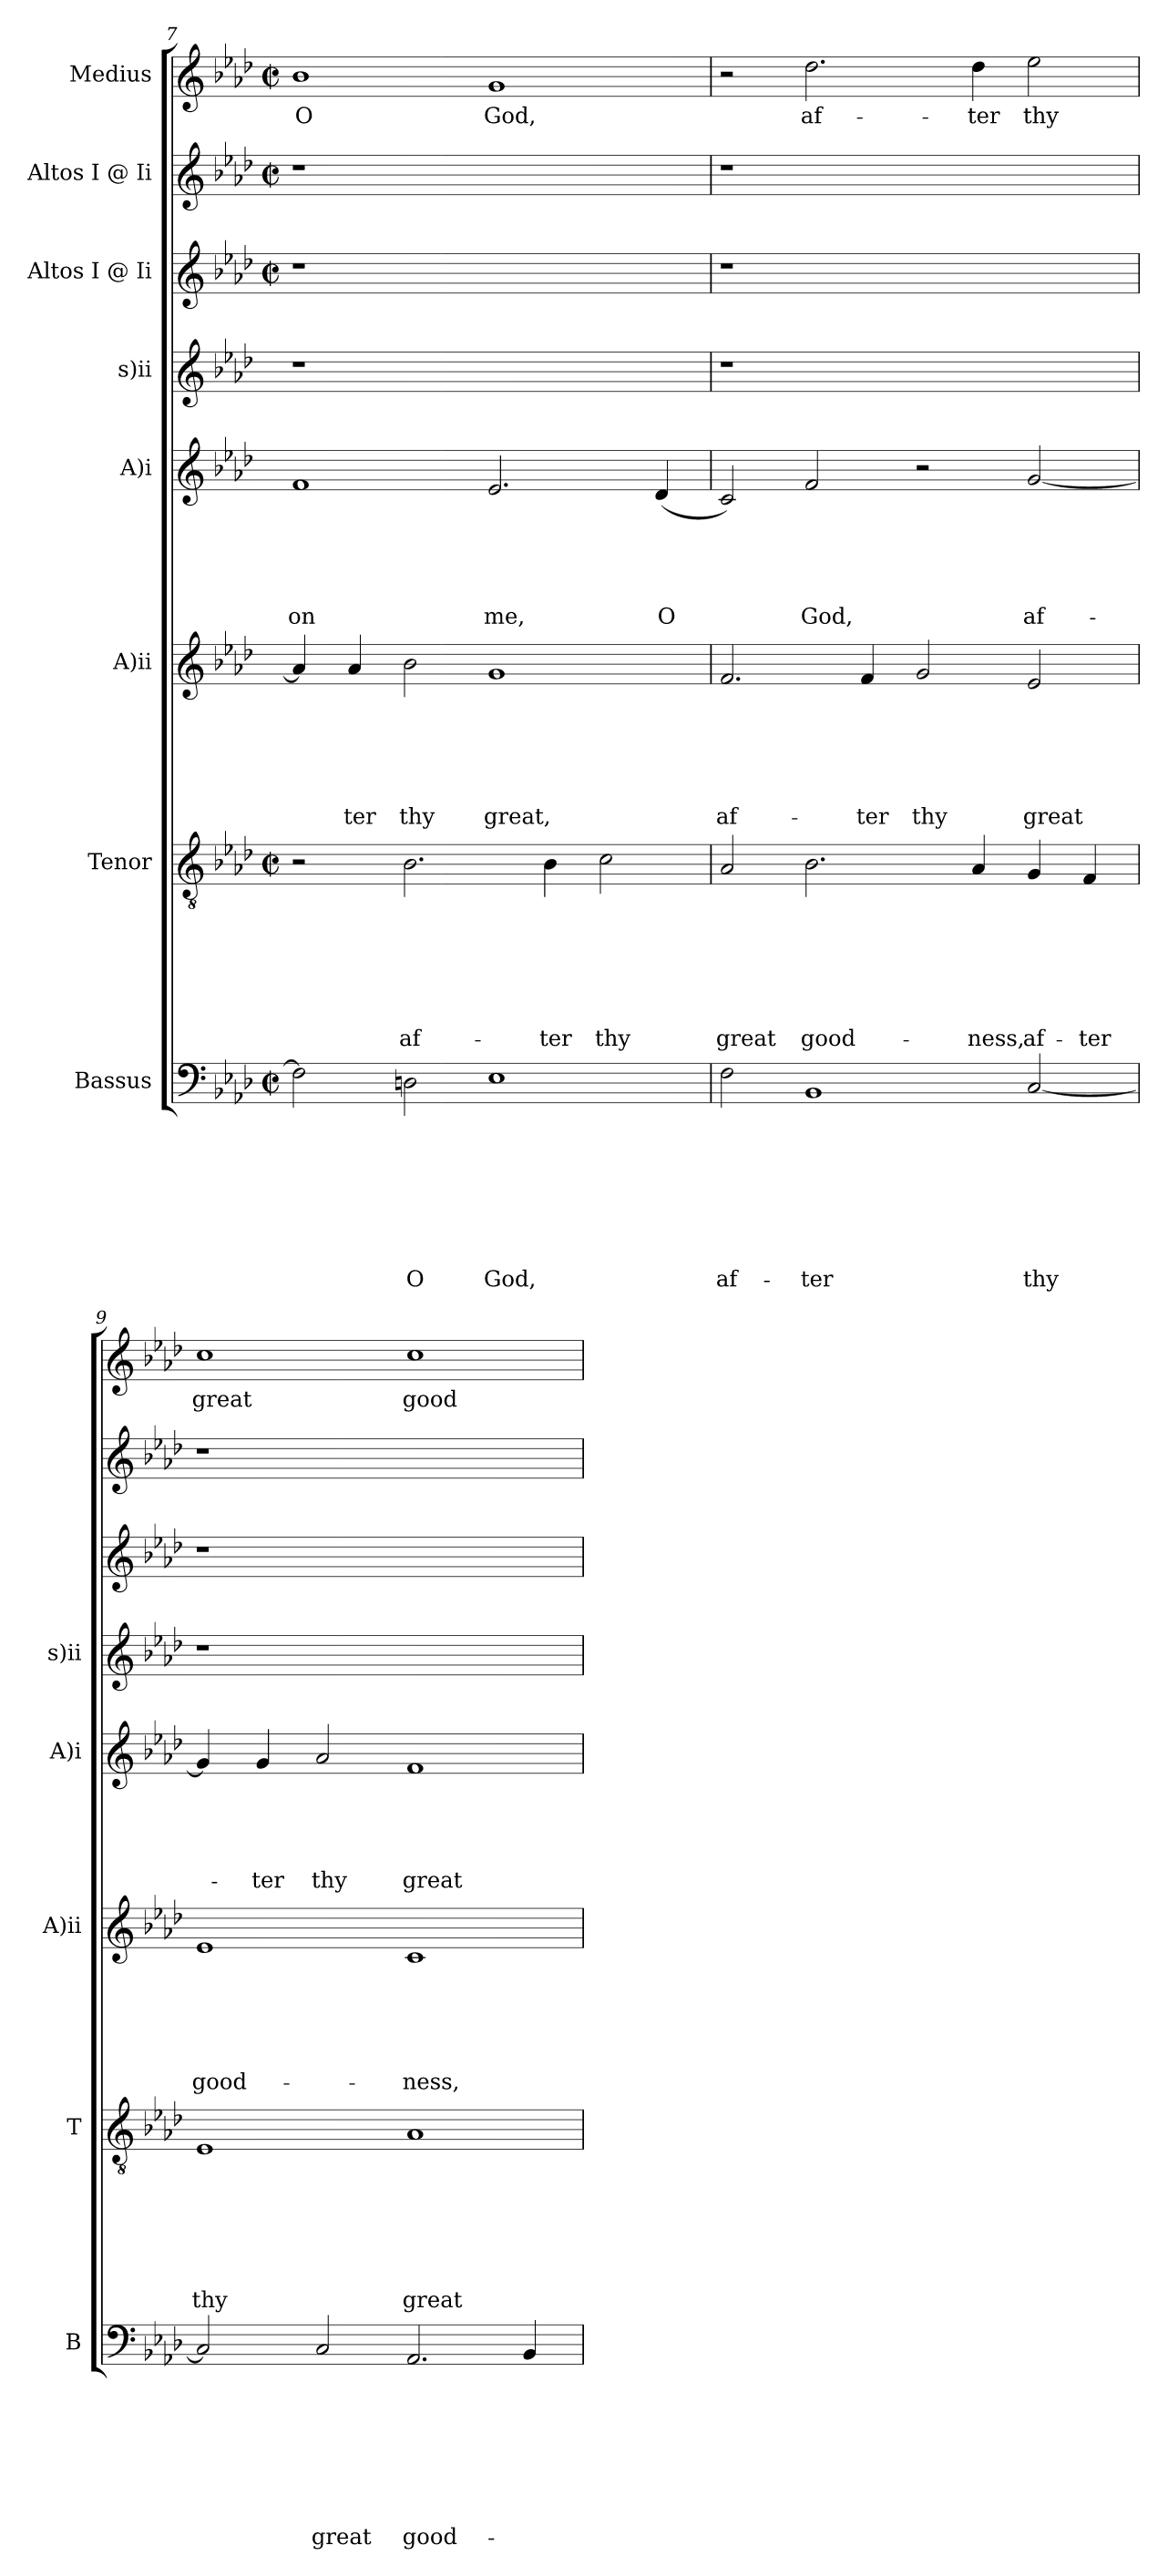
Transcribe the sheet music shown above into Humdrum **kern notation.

**kern	**text	**text	**text	**text	**text	**text	**text	**text	**kern	**text	**text	**text	**text	**text	**text	**text	**kern	**text	**text	**text	**text	**text	**text	**kern	**text	**text	**text	**text	**text	**kern	**kern	**kern	**kern	**text
*part8	*part8	*part8	*part8	*part8	*part8	*part8	*part8	*part8	*part7	*part7	*part7	*part7	*part7	*part7	*part7	*part7	*part6	*part6	*part6	*part6	*part6	*part6	*part6	*part5	*part5	*part5	*part5	*part5	*part5	*part4	*part3	*part2	*part1	*part1
*staff8	*staff8	*staff8	*staff8	*staff8	*staff8	*staff8	*staff8	*staff8	*staff7	*staff7	*staff7	*staff7	*staff7	*staff7	*staff7	*staff7	*staff6	*staff6	*staff6	*staff6	*staff6	*staff6	*staff6	*staff5	*staff5	*staff5	*staff5	*staff5	*staff5	*staff4	*staff3	*staff2	*staff1	*staff1
*I"Bassus	*	*	*	*	*	*	*	*	*I"Tenor	*	*	*	*	*	*	*	*I"A)ii	*	*	*	*	*	*	*I"A)i	*	*	*	*	*	*I"s)ii	*I"Altos I @ Ii	*I"Altos I @ Ii	*I"Medius	*
*I'B	*	*	*	*	*	*	*	*	*I'T	*	*	*	*	*	*	*	*I'A)ii	*	*	*	*	*	*	*I'A)i	*	*	*	*	*	*I's)ii	*	*	*	*
*clefF4	*	*	*	*	*	*	*	*	*clefGv2	*	*	*	*	*	*	*	*clefG2	*	*	*	*	*	*	*clefG2	*	*	*	*	*	*clefG2	*clefG2	*clefG2	*clefG2	*
*k[b-e-a-d-]	*	*	*	*	*	*	*	*	*k[b-e-a-d-]	*	*	*	*	*	*	*	*k[b-e-a-d-]	*	*	*	*	*	*	*k[b-e-a-d-]	*	*	*	*	*	*k[b-e-a-d-]	*k[b-e-a-d-]	*k[b-e-a-d-]	*k[b-e-a-d-]	*
*A-:	*	*	*	*	*	*	*	*	*A-:	*	*	*	*	*	*	*	*A-:	*	*	*	*	*	*	*A-:	*	*	*	*	*	*A-:	*A-:	*A-:	*A-:	*
*M2/2	*	*	*	*	*	*	*	*	*M2/2	*	*	*	*	*	*	*	*	*	*	*	*	*	*	*	*	*	*	*	*	*	*M2/2	*M2/2	*M2/2	*
*met(c|)	*	*	*	*	*	*	*	*	*met(c|)	*	*	*	*	*	*	*	*	*	*	*	*	*	*	*	*	*	*	*	*	*	*met(c|)	*met(c|)	*met(c|)	*
=7	=7	=7	=7	=7	=7	=7	=7	=7	=7	=7	=7	=7	=7	=7	=7	=7	=7	=7	=7	=7	=7	=7	=7	=7	=7	=7	=7	=7	=7	=7	=7	=7	=7	=7
!	!	!	!	!	!	!	!	!	!	!	!	!	!	!	!	!	!	!	!	!	!	!	!	!	!	!	!	!	!LO:LY:b	!	!	!	!	!LO:LY:b
2F\]	.	.	.	.	.	.	.	.	2r	.	.	.	.	.	.	.	4a-/]	.	.	.	.	.	.	1f	.	.	.	.	-on	1r	1r	1r	1b-	O
!	!	!	!	!	!	!	!	!	!	!	!	!	!	!	!	!	!	!	!	!	!	!	!LO:LY:b	!	!	!	!	!	!	!	!	!	!	!
.	.	.	.	.	.	.	.	.	.	.	.	.	.	.	.	.	4a-/	.	.	.	.	.	-ter	.	.	.	.	.	.	.	.	.	.	.
!	!	!	!	!	!	!	!	!LO:LY:b	!	!	!	!	!	!	!	!LO:LY:b	!	!	!	!	!	!	!LO:LY:b	!	!	!	!	!	!	!	!	!	!	!
2Dn\	.	.	.	.	.	.	.	O	2.B-\	.	.	.	.	.	.	af-	2b-\	.	.	.	.	.	thy	.	.	.	.	.	.	.	.	.	.	.
!	!	!	!	!	!	!	!	!LO:LY:b	!	!	!	!	!	!	!	!	!	!	!	!	!	!	!LO:LY:b	!	!	!	!	!	!LO:LY:b	!	!	!	!	!LO:LY:b
1E-	.	.	.	.	.	.	.	God,	.	.	.	.	.	.	.	.	1g	.	.	.	.	.	great,	2.e-/	.	.	.	.	me,	1ryy	1ryy	1ryy	1g	God,
!	!	!	!	!	!	!	!	!	!	!	!	!	!	!	!	!LO:LY:b	!	!	!	!	!	!	!	!	!	!	!	!	!	!	!	!	!	!
.	.	.	.	.	.	.	.	.	4B-\	.	.	.	.	.	.	-ter	.	.	.	.	.	.	.	.	.	.	.	.	.	.	.	.	.	.
!	!	!	!	!	!	!	!	!	!	!	!	!	!	!	!	!LO:LY:b	!	!	!	!	!	!	!	!	!	!	!	!	!	!	!	!	!	!
.	.	.	.	.	.	.	.	.	2c\	.	.	.	.	.	.	thy	.	.	.	.	.	.	.	.	.	.	.	.	.	.	.	.	.	.
!	!	!	!	!	!	!	!	!	!	!	!	!	!	!	!	!	!	!	!	!	!	!	!	!	!	!	!	!	!LO:LY:b	!	!	!	!	!
.	.	.	.	.	.	.	.	.	.	.	.	.	.	.	.	.	.	.	.	.	.	.	.	(<4d-/	.	.	.	.	O	.	.	.	.	.
=8	=8	=8	=8	=8	=8	=8	=8	=8	=8	=8	=8	=8	=8	=8	=8	=8	=8	=8	=8	=8	=8	=8	=8	=8	=8	=8	=8	=8	=8	=8	=8	=8	=8	=8
!	!	!	!	!	!	!	!	!LO:LY:b	!	!	!	!	!	!	!	!LO:LY:b	!	!	!	!	!	!	!LO:LY:b	!	!	!	!	!	!	!	!	!	!	!
2F\	.	.	.	.	.	.	.	af-	2A-/	.	.	.	.	.	.	great	2.f/	.	.	.	.	.	af-	2c/)	.	.	.	.	.	1r	1r	1r	2r	.
!	!	!	!	!	!	!	!	!LO:LY:b	!	!	!	!	!	!	!	!LO:LY:b	!	!	!	!	!	!	!	!	!	!	!	!	!LO:LY:b	!	!	!	!	!LO:LY:b
1BB-	.	.	.	.	.	.	.	-ter	2.B-\	.	.	.	.	.	.	good-	.	.	.	.	.	.	.	2f/	.	.	.	.	God,	.	.	.	2.dd-\	af-
!	!	!	!	!	!	!	!	!	!	!	!	!	!	!	!	!	!	!	!	!	!	!	!LO:LY:b	!	!	!	!	!	!	!	!	!	!	!
.	.	.	.	.	.	.	.	.	.	.	.	.	.	.	.	.	4f/	.	.	.	.	.	-ter	.	.	.	.	.	.	.	.	.	.	.
!	!	!	!	!	!	!	!	!	!	!	!	!	!	!	!	!	!	!	!	!	!	!	!LO:LY:b	!	!	!	!	!	!	!	!	!	!	!
.	.	.	.	.	.	.	.	.	.	.	.	.	.	.	.	.	2g/	.	.	.	.	.	thy	2r	.	.	.	.	.	1ryy	1ryy	1ryy	.	.
!	!	!	!	!	!	!	!	!	!	!	!	!	!	!	!	!LO:LY:b	!	!	!	!	!	!	!	!	!	!	!	!	!	!	!	!	!	!LO:LY:b
.	.	.	.	.	.	.	.	.	4A-/	.	.	.	.	.	.	-ness,	.	.	.	.	.	.	.	.	.	.	.	.	.	.	.	.	4dd-\	-ter
!	!	!	!	!	!	!	!	!LO:LY:b	!	!	!	!	!	!	!	!LO:LY:b	!	!	!	!	!	!	!LO:LY:b	!	!	!	!	!	!LO:LY:b	!	!	!	!	!LO:LY:b
[<2C/	.	.	.	.	.	.	.	thy	4G/	.	.	.	.	.	.	af-	2e-/	.	.	.	.	.	great	[<2g/	.	.	.	.	af-	.	.	.	2ee-\	thy
!	!	!	!	!	!	!	!	!	!	!	!	!	!	!	!	!LO:LY:b:rj	!	!	!	!	!	!	!	!	!	!	!	!	!	!	!	!	!	!
.	.	.	.	.	.	.	.	.	4F/	.	.	.	.	.	.	-ter	.	.	.	.	.	.	.	.	.	.	.	.	.	.	.	.	.	.
=9	=9	=9	=9	=9	=9	=9	=9	=9	=9	=9	=9	=9	=9	=9	=9	=9	=9	=9	=9	=9	=9	=9	=9	=9	=9	=9	=9	=9	=9	=9	=9	=9	=9	=9
!	!	!	!	!	!	!	!	!	!	!	!	!	!	!	!	!LO:LY:b	!	!	!	!	!	!	!LO:LY:b	!	!	!	!	!	!	!	!	!	!	!LO:LY:b
2C/]	.	.	.	.	.	.	.	.	1E-	.	.	.	.	.	.	thy	1e-	.	.	.	.	.	good-	4g/]	.	.	.	.	.	1r	1r	1r	1cc	great
!	!	!	!	!	!	!	!	!	!	!	!	!	!	!	!	!	!	!	!	!	!	!	!	!	!	!	!	!	!LO:LY:b	!	!	!	!	!
.	.	.	.	.	.	.	.	.	.	.	.	.	.	.	.	.	.	.	.	.	.	.	.	4g/	.	.	.	.	-ter	.	.	.	.	.
!	!	!	!	!	!	!	!	!LO:LY:b	!	!	!	!	!	!	!	!	!	!	!	!	!	!	!	!	!	!	!	!	!LO:LY:b	!	!	!	!	!
2C/	.	.	.	.	.	.	.	great	.	.	.	.	.	.	.	.	.	.	.	.	.	.	.	2a-/	.	.	.	.	thy	.	.	.	.	.
!	!	!	!	!	!	!	!	!LO:LY:b	!	!	!	!	!	!	!	!LO:LY:b	!	!	!	!	!	!	!LO:LY:b	!	!	!	!	!	!LO:LY:b	!	!	!	!	!LO:LY:b
2.AA-/	.	.	.	.	.	.	.	good-	1A-	.	.	.	.	.	.	great	1c	.	.	.	.	.	-ness,	1f	.	.	.	.	great	1ryy	1ryy	1ryy	1cc	good-
4BB-/	.	.	.	.	.	.	.	.	.	.	.	.	.	.	.	.	.	.	.	.	.	.	.	.	.	.	.	.	.	.	.	.	.	.
=	=	=	=	=	=	=	=	=	=	=	=	=	=	=	=	=	=	=	=	=	=	=	=	=	=	=	=	=	=	=	=	=	=	=
*-	*-	*-	*-	*-	*-	*-	*-	*-	*-	*-	*-	*-	*-	*-	*-	*-	*-	*-	*-	*-	*-	*-	*-	*-	*-	*-	*-	*-	*-	*-	*-	*-	*-	*-
